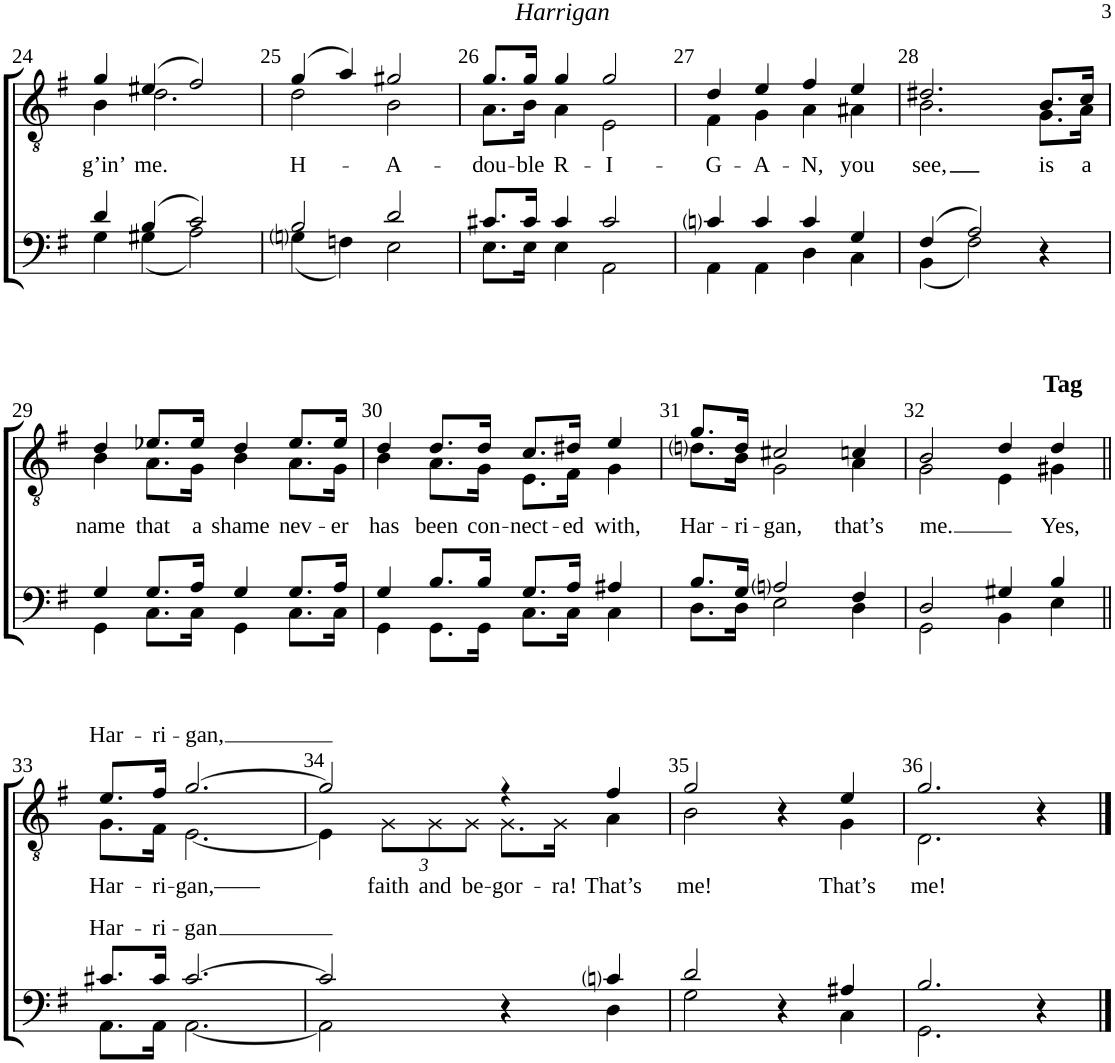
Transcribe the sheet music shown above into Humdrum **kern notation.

**kern	**text	**kern	**text
*part2	*part2	*part1	*part1
*staff2	*staff2	*staff1	*staff1
*I"Bari Bass	*	*I"Tenor Lead	*
!!LO:PB:g=z
*clefF4	*	*clefGv2	*
*k[f#]	*	*k[f#]	*
*M4/4	*	*M4/4	*
*met(c)	*	*met(c)	*
=24	=24	=24	=24
*^	*	*^	*
!	!	!	!	!	!LO:LY:b
4d/	4G\	.	4g/	4B\	-g’in’
!	!	!	!	!	!LO:LY:b
(4B/	(4G#X\	.	(4e#X/	2.d\	me.
2c/)	2A\)	.	2f#/)	.	.
=25	=25	=25	=25	=25	=25
!	!	!	!	!	!LO:LY:b
2B/	(4Gni\	.	(4g/	2d\	H-
.	4Fn\)	.	4a/)	.	.
!	!	!	!	!	!LO:LY:b
2d/	2E\	.	2g#X/	2B\	-A-
=26	=26	=26	=26	=26	=26
!	!	!	!	!	!LO:LY:b
8.c#X/L	8.E\L	.	8.g/L	8.A\L	-dou-
!	!	!	!	!	!LO:LY:b
16c#/Jk	16E\Jk	.	16g/Jk	16B\Jk	-ble
!	!	!	!	!	!LO:LY:b
4c#/	4E\	.	4g/	4A\	R-
!	!	!	!	!	!LO:LY:b
2c#/	2AA\	.	2g/	2E\	-I-
=27	=27	=27	=27	=27	=27
!	!	!	!	!	!LO:LY:b
4cni/	4AA\	.	4d/	4F#\	-G-
!	!	!	!	!	!LO:LY:b
4c/	4AA\	.	4e/	4G\	-A-
!	!	!	!	!	!LO:LY:b
4c/	4D\	.	4f#/	4A\	-N,
!	!	!	!	!	!LO:LY:b
4G/	4C\	.	4e/	4A#X\	you
=28	=28	=28	=28	=28	=28
!	!	!	!	!	!LO:LY:b
(4F#/	(4BB\	.	2.d#X/	2.B\	see,
2A/)	2F#\)	.	.	.	.
!	!	!	!	!	!LO:LY:b
4r	4r	.	8.B/L	8.G\L	is
!	!	!	!	!	!LO:LY:b
.	.	.	16c/Jk	16A\Jk	a
!!LO:LB:g=z	!!
=29	=29	=29	=29	=29	=29
!	!	!	!	!	!LO:LY:b
4G/	4GG\	.	4d/	4B\	name
!	!	!	!	!	!LO:LY:b
8.G/L	8.C\L	.	8.e-X/L	8.A\L	that
!	!	!	!	!	!LO:LY:b
16A/Jk	16C\Jk	.	16e-/Jk	16G\Jk	a
!	!	!	!	!	!LO:LY:b
4G/	4GG\	.	4d/	4B\	shame
!	!	!	!	!	!LO:LY:b
8.G/L	8.C\L	.	8.e-/L	8.A\L	nev-
!	!	!	!	!	!LO:LY:b
16A/Jk	16C\Jk	.	16e-/Jk	16G\Jk	-er
=30	=30	=30	=30	=30	=30
!	!	!	!	!	!LO:LY:b
4G/	4GG\	.	4d/	4B\	has
!	!	!	!	!	!LO:LY:b
8.B/L	8.GG\L	.	8.d/L	8.A\L	been
!	!	!	!	!	!LO:LY:b
16B/Jk	16GG\Jk	.	16d/Jk	16G\Jk	con-
!	!	!	!	!	!LO:LY:b
8.G/L	8.C\L	.	8.c/L	8.E\L	-nect-
!	!	!	!	!	!LO:LY:b
16A/Jk	16C\Jk	.	16d#X/Jk	16F#\Jk	-ed
!	!	!	!	!	!LO:LY:b
4A#X/	4C\	.	4e/	4G\	with,
=31	=31	=31	=31	=31	=31
!	!	!	!	!	!LO:LY:b
8.B/L	8.D\L	.	8.g/L	8.dni\L	Har-
!	!	!	!	!	!LO:LY:b
16G/Jk	16D\Jk	.	16d/Jk	16B\Jk	-ri-
!	!	!	!	!	!LO:LY:b
2Ani/	2E\	.	2c#X/	2G\	-gan,
!	!	!	!	!	!LO:LY:b
4F#/	4D\	.	4cn/	4A\	that’s
!!LO:REH:place=s1:a:B:cj:enc=none:fs=12:t=Tag:qo=3	!!
=32	=32	=32	=32	=32	=32
!	!	!	!	!	!LO:LY:b
2D/	2GG\	.	2B/	2G\	me.
4G#X/	4BB\	.	4d/	4E\	.
!	!	!	!	!	!LO:LY:b
4B/	4E\	.	4d/	4G#X\	Yes,
!!LO:LB:g=z	!!
=33||	=33||	=33||	=33||	=33||	=33||
!	!	!LO:LY:a	!	!	!LO:LY:a
!	!	!	!	!	!LO:LY:b
8.c#X/L	8.AA\L	Har-	8.e/L	8.G\L	Har-
!	!	!LO:LY:a	!	!	!LO:LY:a
!	!	!	!	!	!LO:LY:b
16c#/Jk	16AA\Jk	-ri-	16f#/Jk	16F#\Jk	-ri-
!	!	!LO:LY:a	!	!	!LO:LY:a
!	!	!	!	!	!LO:LY:b
[2.c#/	[2.AA\	-gan	[2.g/	[2.E\	-gan,——
=34	=34	=34	=34	=34	=34
2c#/]	2AA\]	.	2g/]	4E\]	.
*	*	*	*	*Xbrackettup	*
!	!	!	!	!	!LO:LY:b
.	.	.	.	12G\L	faith
!	!	!	!	!	!LO:LY:b
.	.	.	.	12G\	and
!	!	!	!	!	!LO:LY:b
.	.	.	.	12G\J	be-
!	!	!	!	!	!LO:LY:b
4r	4r	.	4r	8.G\L	-gor-
!	!	!	!	!	!LO:LY:b
.	.	.	.	16G\Jk	-ra!
!	!	!	!	!	!LO:LY:b
4cni/	4D\	.	4f#/	4A\	That’s
=35	=35	=35	=35	=35	=35
!	!	!	!	!	!LO:LY:b
2d/	2G\	.	2g/	2B\	me!
4r	4r	.	4r	4r	.
!	!	!	!	!	!LO:LY:b
4A#X/	4C\	.	4e/	4G\	That’s
=36	=36	=36	=36	=36	=36
!	!	!	!	!	!LO:LY:b
2.B/	2.GG\	.	2.g/	2.D\	me!
4r	4r	.	4r	4r	.
*v	*v	*	*	*	*
*	*	*v	*v	*
==	==	==	==
*-	*-	*-	*-
